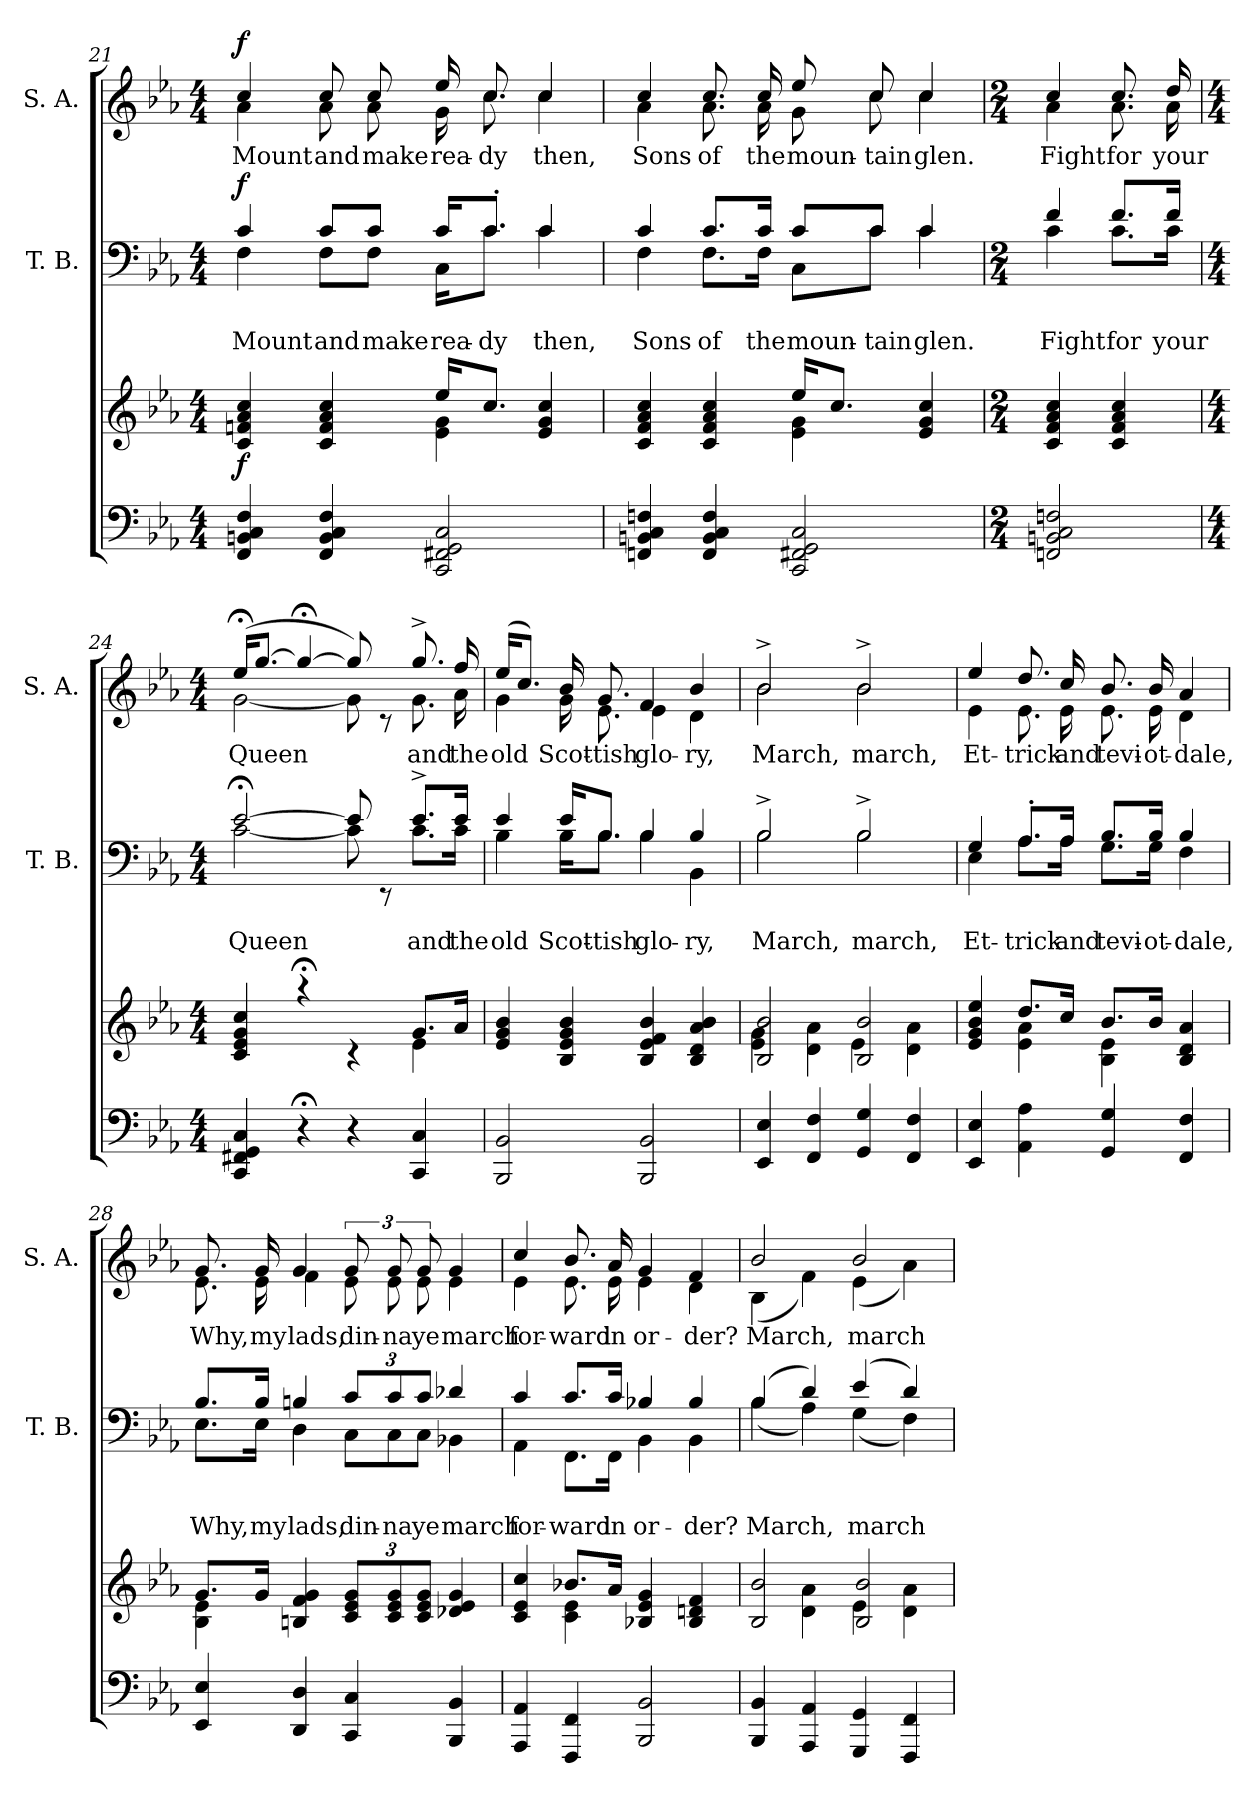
**kern	**dynam	**kern	**kern	**text	**text	**dynam	**kern	**text	**dynam
*part4	*part4	*part3	*part2	*part2	*part2	*part2	*part1	*part1	*part1
*staff4	*staff4	*staff3	*staff2	*staff2	*staff2	*staff2	*staff1	*staff1	*staff1
*	*	*	*I"T. B.	*	*	*	*I"S. A.	*	*
*	*	*	*I'T. B.	*	*	*	*I'S. A.	*	*
*clefF4	*	*clefG2	*clefF4	*	*	*	*clefG2	*	*
*k[b-e-a-]	*	*k[b-e-a-]	*k[b-e-a-]	*	*	*	*k[b-e-a-]	*	*
*E-:	*	*E-:	*E-:	*	*	*	*E-:	*	*
*M4/4	*	*M4/4	*M4/4	*	*	*	*M4/4	*	*
=21	=21	=21	=21	=21	=21	=21	=21	=21	=21
*	*	*^	*	*	*	*	*	*	*
!	!LO:DY:a	!	!	!	!	!LO:LY:a	!LO:DY:b	!	!LO:LY:b	!LO:DY:a
*	*	*	*	*^	*	*	*	*^	*	*
4FF/ 4BBn/ 4C/ 4F/	f	4c/ 4fn/ 4a-/ 4cc/	2ryy	4c/	4F\	.	Mount	f	4cc/	4a-\	Mount	f
!	!	!	!	!	!	!	!LO:LY:a	!	!	!	!LO:LY:b	!
4FF/ 4BB/ 4C/ 4F/	.	4c/ 4f/ 4a-/ 4cc/	.	8c/L	8F\L	.	and	.	8cc/	8a-\	and	.
!	!	!	!	!	!	!	!LO:LY:a	!	!	!	!LO:LY:b	!
.	.	.	.	8c/J	8F\J	.	make	.	8cc/	8a-\	make	.
!	!	!	!	!	!	!	!LO:LY:a	!	!	!	!LO:LY:b	!
2CC/ 2FF#X/ 2GG/ 2C/	.	16ee-/KL	4e-\ 4g\	16c/KL	16C\KL	.	rea-	.	16ee-/	16g\	rea-	.
!	!	!	!	!	!	!	!LO:LY:a:rj	!	!	!	!LO:LY:b:rj	!
.	.	8.cc/J	.	8.c'>/J	8.c\J	.	-dy	.	8.cc/	8.cc\	-dy	.
!	!	!	!	!	!	!	!LO:LY:a	!	!	!	!LO:LY:b	!
.	.	4e-/ 4g/ 4cc/	4ryy	4c/	4c\	.	then,	.	4cc/	4cc\	then,	.
=22	=22	=22	=22	=22	=22	=22	=22	=22	=22	=22	=22	=22
!	!	!	!	!	!	!	!LO:LY:a	!	!	!	!LO:LY:b	!
4FFn/ 4BBn/ 4C/ 4Fn/	.	4c/ 4f/ 4a-/ 4cc/	2ryy	4c/	4F\	.	Sons	.	4cc/	4a-\	Sons	.
!	!	!	!	!	!	!	!LO:LY:a	!	!	!	!LO:LY:b	!
4FF/ 4BB/ 4C/ 4F/	.	4c/ 4f/ 4a-/ 4cc/	.	8.c/L	8.F\L	.	of	.	8.cc/	8.a-\	of	.
!	!	!	!	!	!	!	!LO:LY:a	!	!	!	!LO:LY:b	!
.	.	.	.	16c/Jk	16F\Jk	.	the	.	16cc/	16a-\	the	.
!	!	!	!	!	!	!	!LO:LY:a	!	!	!	!LO:LY:b	!
2CC/ 2FF#X/ 2GG/ 2C/	.	16ee-/KL	4e-\ 4g\	8c/L	8C\L	.	moun-	.	8ee-/	8g\	moun-	.
.	.	8.cc/J	.	.	.	.	.	.	.	.	.	.
!	!	!	!	!	!	!	!LO:LY:a	!	!	!	!LO:LY:b	!
.	.	.	.	8c/J	8c\J	.	-tain	.	8cc/	8cc\	-tain	.
!	!	!	!	!	!	!	!LO:LY:a	!	!	!	!LO:LY:b	!
.	.	4e-/ 4g/ 4cc/	4ryy	4c/	4c\	.	glen.	.	4cc/	4cc\	glen.	.
*	*	*v	*v	*	*	*	*	*	*	*	*	*
!!LO:PB:g=z	!!
=23	=23	=23	=23	=23	=23	=23	=23	=23	=23	=23	=23
*M2/4	*	*M2/4	*M2/4	*	*	*	*	*M2/4	*	*	*
*	*	*^	*	*	*	*	*	*	*	*	*
!	!	!	!	!	!	!	!LO:LY:a	!	!	!	!LO:LY:b	!
*	*	*v	*v	*	*	*	*	*	*	*	*	*
2FFn/ 2BBn/ 2C/ 2Fn/	.	4c/ 4f/ 4a-/ 4cc/	4f/	4c\	.	Fight	.	4cc/	4a-\	Fight	.
!	!	!	!	!	!	!LO:LY:a	!	!	!	!LO:LY:b	!
.	.	4c/ 4f/ 4a-/ 4cc/	8.f/L	8.c\L	.	for	.	8.cc/	8.a-\	for	.
!	!	!	!	!	!	!LO:LY:a	!	!	!	!LO:LY:b	!
.	.	.	16f/Jk	16c\Jk	.	your	.	16dd/	16a-\	your	.
=24	=24	=24	=24	=24	=24	=24	=24	=24	=24	=24	=24
*M4/4	*	*M4/4	*M4/4	*	*	*	*	*M4/4	*	*	*
*	*	*^	*	*	*	*	*	*	*	*	*
!	!	!	!	!	!	!	!LO:LY:a	!	!	!	!LO:LY:b	!
4CC/ 4FF#X/ 4GG/ 4C/	.	4c/ 4e-/ 4g/ 4cc/	2ryy	[>2e-;</	[<2c\	.	Queen	.	(>16ee-;</KL	[<2g\	Queen	.
.	.	.	.	.	.	.	.	.	[>8.gg/J	.	.	.
4r;<	.	4r;<aa	.	.	.	.	.	.	4gg;</_	.	.	.
4r	.	4ryy	4rc	8e-/]	8c\]	.	.	.	8gg/])	8g\]	.	.
.	.	.	.	8ryy	8rEE	.	.	.	8ryy	8rc	.	.
!	!	!	!	!	!	!	!LO:LY:a	!	!	!	!LO:LY:b	!
4CC/ 4C/	.	8.g/L	4e-\	8.e-^>/L	8.c\L	.	and	.	8.gg^>/	8.g\	and	.
!	!	!	!	!	!	!	!LO:LY:a	!	!	!	!LO:LY:b	!
.	.	16a-/Jk	.	16e-/Jk	16c\Jk	.	the	.	16ff/	16a-\	the	.
*	*	*v	*v	*	*	*	*	*	*	*	*	*
=25	=25	=25	=25	=25	=25	=25	=25	=25	=25	=25	=25
!	!	!	!	!	!	!LO:LY:a	!	!	!	!LO:LY:b	!
2BBB-/ 2BB-/	.	4e-/ 4g/ 4b-/	4e-/	4B-\	.	old	.	(>16ee-/KL	4g\	old	.
.	.	.	.	.	.	.	.	8.cc/J)	.	.	.
!	!	!	!	!	!	!LO:LY:a	!	!	!	!LO:LY:b	!
.	.	4B-/ 4e-/ 4g/ 4b-/	16e-/KL	16B-\KL	.	Scot-	.	16b-/	16g\	Scot-	.
!	!	!	!	!	!	!LO:LY:a:rj	!	!	!	!LO:LY:b:rj	!
.	.	.	8.B-/J	8.B-\J	.	-tish	.	8.g/	8.e-\	-tish	.
!	!	!	!	!	!	!LO:LY:a	!	!	!	!LO:LY:b	!
2BBB-/ 2BB-/	.	4B-/ 4e-/ 4f/ 4b-/	4B-/	4B-\	.	glo-	.	4f/	4e-\	glo-	.
!	!	!	!	!	!	!LO:LY:a	!	!	!	!LO:LY:b	!
.	.	4B-/ 4d/ 4a-/ 4b-/	4B-/	4BB-\	.	-ry,	.	4b-/	4d\	-ry,	.
=26	=26	=26	=26	=26	=26	=26	=26	=26	=26	=26	=26
*	*	*^	*	*	*	*	*	*	*	*	*
!	!	!	!	!	!	!	!LO:LY:a	!	!	!	!LO:LY:b	!
4EE-/ 4E-/	.	2B-/ 2b-/	4e-\ 4g\	2B-^>/	2B-\	.	March,	.	2b-^>/	2b-\	March,	.
4FF/ 4F/	.	.	4d\ 4a-\	.	.	.	.	.	.	.	.	.
!	!	!	!	!	!	!	!LO:LY:a	!	!	!	!LO:LY:b	!
4GG/ 4G/	.	2B-/ 2b-/	4e-\	2B-^>/	2B-\	.	march,	.	2b-^>/	2b-\	march,	.
4FF/ 4F/	.	.	4d\ 4a-\	.	.	.	.	.	.	.	.	.
!!LO:LB:g=z	!!
=27	=27	=27	=27	=27	=27	=27	=27	=27	=27	=27	=27	=27
!	!	!	!	!	!	!	!LO:LY:a	!	!	!	!LO:LY:b	!
4EE-/ 4E-/	.	4e-/ 4g/ 4b-/ 4ee-/	4ryy	4G/	4E-\	.	Et-	.	4ee-/	4e-\	Et-	.
!	!	!	!	!	!	!	!LO:LY:a	!	!	!	!LO:LY:b	!
4AA-\ 4A-\	.	8.dd/L	4e-\ 4a-\	8.A-'>/L	8.A-\L	.	-trick	.	8.dd/	8.e-\	-trick	.
!	!	!	!	!	!	!	!LO:LY:a	!	!	!	!LO:LY:b	!
.	.	16cc/Jk	.	16A-/Jk	16A-\Jk	.	and	.	16cc/	16e-\	and	.
!	!	!	!	!	!	!	!LO:LY:a	!	!	!	!LO:LY:b	!
4GG/ 4G/	.	8.b-/L	4B-\ 4e-\	8.B-/L	8.G\L	.	tevi-	.	8.b-/	8.e-\	tevi-	.
!	!	!	!	!	!	!	!LO:LY:a	!	!	!	!LO:LY:b	!
.	.	16b-/Jk	.	16B-/Jk	16G\Jk	.	-ot-	.	16b-/	16e-\	-ot-	.
!	!	!	!	!	!	!	!LO:LY:a	!	!	!	!LO:LY:b	!
4FF/ 4F/	.	4B-/ 4d/ 4a-/	4ryy	4B-/	4F\	.	-dale,	.	4a-/	4d\	-dale,	.
=28	=28	=28	=28	=28	=28	=28	=28	=28	=28	=28	=28	=28
!	!	!	!	!	!	!	!LO:LY:a	!	!	!	!LO:LY:b	!
4EE-/ 4E-/	.	8.g/L	4B-\ 4e-\	8.B-/L	8.E-\L	.	Why,	.	8.g/	8.e-\	Why,	.
!	!	!	!	!	!	!	!LO:LY:a	!	!	!	!LO:LY:b	!
.	.	16g/Jk	.	16B-/Jk	16E-\Jk	.	my	.	16g/	16e-\	my	.
!	!	!	!	!	!	!	!LO:LY:a	!	!	!	!LO:LY:b	!
4DD/ 4D/	.	4Bn/ 4f/ 4g/	2.ryy	4Bn/	4D\	.	lads,	.	4g/	4f\	lads,	.
*	*	*Xbrackettup	*	*	*	*	*	*	*	*	*	*
!	!	!	!	!	!	!	!LO:LY:a	!	!	!	!	!
*	*	*	*	*	*Xtuplet	*	*	*	*	*	*	*
!	!	!	!	!	!	!	!	!	!	!	!LO:LY:b	!
*	*	*	*	*	*	*	*	*	*	*Xtuplet	*	*
4CC/ 4C/	.	12c/ 12e-/ 12g/L	.	12c/L	12C\L	.	din-	.	12g/	12e-\	din-	.
!	!	!	!	!	!	!	!LO:LY:a	!	!	!	!LO:LY:b	!
.	.	12c/ 12e-/ 12g/	.	12c/	12C\	.	-na	.	12g/	12e-\	-na	.
!	!	!	!	!	!	!	!LO:LY:a	!	!	!	!LO:LY:b	!
.	.	12c/ 12e-/ 12g/J	.	12c/J	12C\J	.	ye	.	12g/	12e-\	ye	.
!	!	!	!	!	!	!	!LO:LY:a	!	!	!	!LO:LY:b	!
4BBB-/ 4BB-/	.	4d-X/ 4e-/ 4g/	.	4d-X/	4BB-X\	.	march	.	4g/	4e-\	march	.
=29	=29	=29	=29	=29	=29	=29	=29	=29	=29	=29	=29	=29
!	!	!	!	!	!	!	!LO:LY:a	!	!	!	!LO:LY:b	!
4AAA-/ 4AA-/	.	4c/ 4e-/ 4cc/	4ryy	4c/	4AA-\	.	for-	.	4cc/	4e-\	for-	.
!	!	!	!	!	!	!	!LO:LY:a	!	!	!	!LO:LY:b	!
4FFF/ 4FF/	.	8.b-X/L	4c\ 4e-\	8.c/L	8.FF\L	.	-ward	.	8.b-/	8.e-\	-ward	.
!	!	!	!	!	!	!	!LO:LY:a	!	!	!	!LO:LY:b	!
.	.	16a-/Jk	.	16c/Jk	16FF\Jk	.	in	.	16a-/	16e-\	in	.
!	!	!	!	!	!	!	!LO:LY:a	!	!	!	!LO:LY:b	!
2BBB-/ 2BB-/	.	4B-X/ 4e-/ 4g/	2ryy	4B-X/	4BB-\	.	or-	.	4g/	4e-\	or-	.
!	!	!	!	!	!	!	!LO:LY:a	!	!	!	!LO:LY:b	!
.	.	4B-/ 4dn/ 4f/	.	4B-/	4BB-\	.	-der?	.	4f/	4d\	-der?	.
!!LO:LB:g=z	!!
=30	=30	=30	=30	=30	=30	=30	=30	=30	=30	=30	=30	=30
!	!	!	!	!	!	!	!LO:LY:a	!	!	!	!LO:LY:b	!
4BBB-/ 4BB-/	.	2B-/ 2b-/	4ryy	(4B-/	(<4B-\	.	March,	.	2b-/	(<4B-\	March,	.
4AAA-/ 4AA-/	.	.	4d\ 4a-\	4d/)	4A-\)	.	.	.	.	4f\)	.	.
!	!	!	!	!	!	!	!LO:LY:a	!	!	!	!LO:LY:b	!
4GGG/ 4GG/	.	4e-\	2B-/ 2b-/	(4e-/	(<4G\	.	march	.	2b-/	(<4e-\	march	.
4FFF/ 4FF/	.	4d\ 4a-\	.	4d/)	4F\)	.	.	.	.	4a-\)	.	.
*	*	*v	*v	*	*	*	*	*	*v	*v	*	*
*	*	*	*v	*v	*	*	*	*	*	*
=	=	=	=	=	=	=	=	=	=
*-	*-	*-	*-	*-	*-	*-	*-	*-	*-
